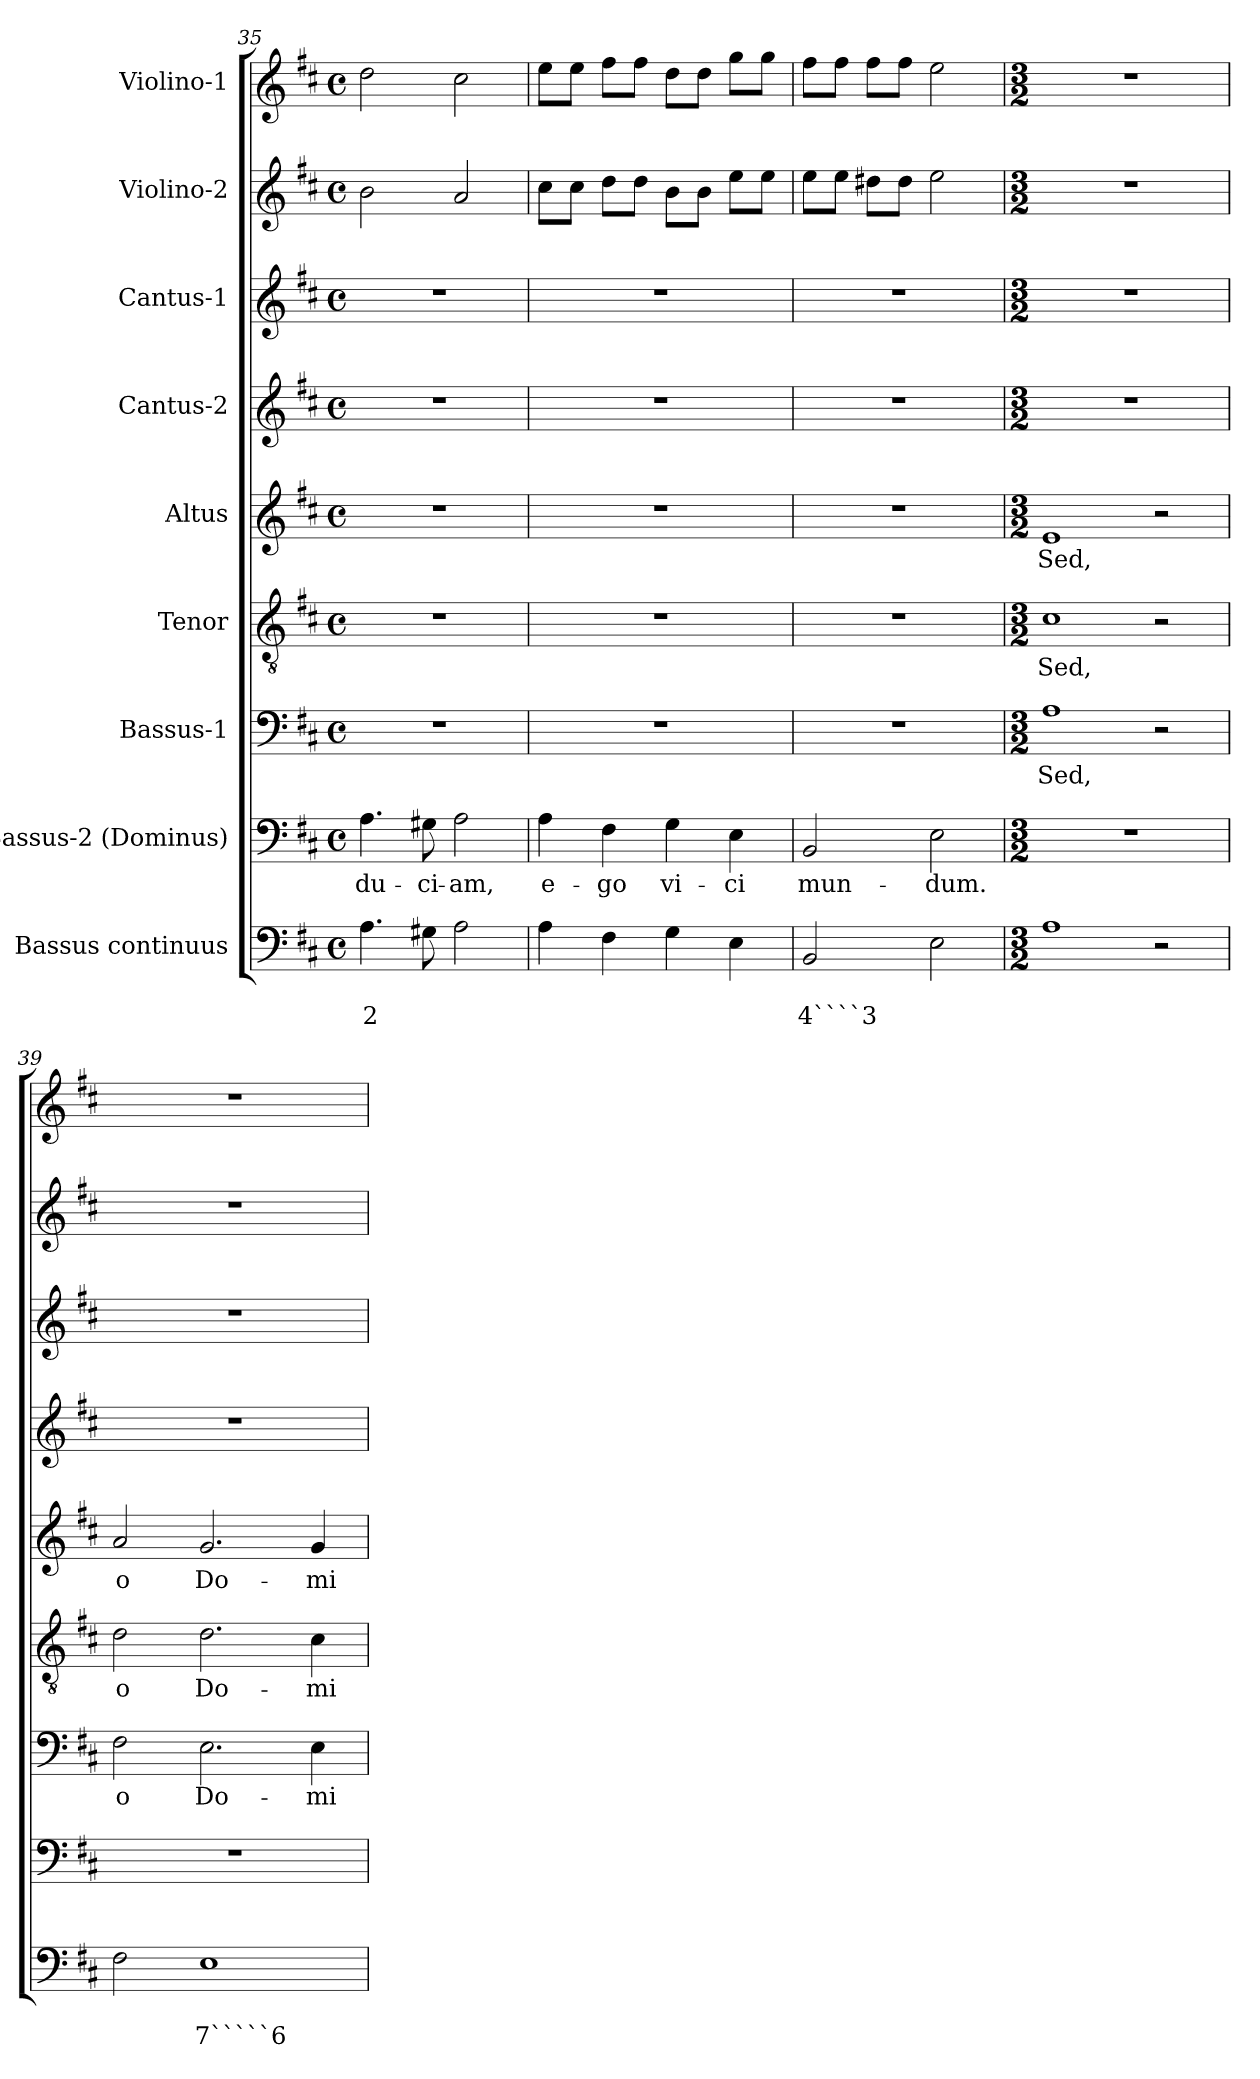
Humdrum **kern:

**kern	**text	**text	**kern	**text	**kern	**text	**kern	**text	**kern	**text	**kern	**kern	**kern	**kern
*part9	*part9	*part9	*part8	*part8	*part7	*part7	*part6	*part6	*part5	*part5	*part4	*part3	*part2	*part1
*staff9	*staff9	*staff9	*staff8	*staff8	*staff7	*staff7	*staff6	*staff6	*staff5	*staff5	*staff4	*staff3	*staff2	*staff1
*I"Bassus continuus	*	*	*I"Bassus-2 (Dominus)	*	*I"Bassus-1	*	*I"Tenor	*	*I"Altus	*	*I"Cantus-2	*I"Cantus-1	*I"Violino-2	*I"Violino-1
*clefF4	*	*	*clefF4	*	*clefF4	*	*clefGv2	*	*clefG2	*	*clefG2	*clefG2	*clefG2	*clefG2
*k[f#c#]	*	*	*k[f#c#]	*	*k[f#c#]	*	*k[f#c#]	*	*k[f#c#]	*	*k[f#c#]	*k[f#c#]	*k[f#c#]	*k[f#c#]
*D:	*	*	*D:	*	*D:	*	*D:	*	*D:	*	*D:	*D:	*D:	*D:
*M4/4	*	*	*M4/4	*	*M4/4	*	*M4/4	*	*M4/4	*	*M4/4	*M4/4	*M4/4	*M4/4
*met(c)	*	*	*met(c)	*	*met(c)	*	*met(c)	*	*met(c)	*	*met(c)	*met(c)	*met(c)	*met(c)
=35	=35	=35	=35	=35	=35	=35	=35	=35	=35	=35	=35	=35	=35	=35
!	!	!LO:LY:b	!	!LO:LY:b	!	!	!	!	!	!	!	!	!	!
4.A\	.	2	4.A\	-du-	1r	.	1r	.	1r	.	1r	1r	2b\	2dd\
!	!	!	!	!LO:LY:b	!	!	!	!	!	!	!	!	!	!
8G#X\	.	.	8G#X\	-ci-	.	.	.	.	.	.	.	.	.	.
!	!	!	!	!LO:LY:b	!	!	!	!	!	!	!	!	!	!
2A\	.	.	2A\	-am,	.	.	.	.	.	.	.	.	2a/	2cc#\
=36	=36	=36	=36	=36	=36	=36	=36	=36	=36	=36	=36	=36	=36	=36
!	!	!	!	!LO:LY:b	!	!	!	!	!	!	!	!	!	!
4A\	.	.	4A\	e-	1r	.	1r	.	1r	.	1r	1r	8cc#\L	8ee\L
.	.	.	.	.	.	.	.	.	.	.	.	.	8cc#\J	8ee\J
!	!	!	!	!LO:LY:b	!	!	!	!	!	!	!	!	!	!
4F#\	.	.	4F#\	-go	.	.	.	.	.	.	.	.	8dd\L	8ff#\L
.	.	.	.	.	.	.	.	.	.	.	.	.	8dd\J	8ff#\J
!	!	!	!	!LO:LY:b	!	!	!	!	!	!	!	!	!	!
4G\	.	.	4G\	vi-	.	.	.	.	.	.	.	.	8b\L	8dd\L
.	.	.	.	.	.	.	.	.	.	.	.	.	8b\J	8dd\J
!	!	!	!	!LO:LY:b	!	!	!	!	!	!	!	!	!	!
4E\	.	.	4E\	-ci	.	.	.	.	.	.	.	.	8ee\L	8gg\L
.	.	.	.	.	.	.	.	.	.	.	.	.	8ee\J	8gg\J
=37	=37	=37	=37	=37	=37	=37	=37	=37	=37	=37	=37	=37	=37	=37
!	!	!LO:LY:b	!	!LO:LY:b	!	!	!	!	!	!	!	!	!	!
2BB/	.	4````3	2BB/	mun-	1r	.	1r	.	1r	.	1r	1r	8ee\L	8ff#\L
.	.	.	.	.	.	.	.	.	.	.	.	.	8ee\J	8ff#\J
.	.	.	.	.	.	.	.	.	.	.	.	.	8dd#X\L	8ff#\L
.	.	.	.	.	.	.	.	.	.	.	.	.	8dd#\J	8ff#\J
!	!	!	!	!LO:LY:b	!	!	!	!	!	!	!	!	!	!
2E\	.	.	2E\	-dum.	.	.	.	.	.	.	.	.	2ee\	2ee\
=38	=38	=38	=38	=38	=38	=38	=38	=38	=38	=38	=38	=38	=38	=38
*M3/2	*	*	*M3/2	*	*M3/2	*	*M3/2	*	*M3/2	*	*M3/2	*M3/2	*M3/2	*M3/2
!	!	!	!	!	!	!LO:LY:b	!	!LO:LY:b	!	!LO:LY:b	!	!	!	!
1A	.	.	1.r	.	1A	Sed,	1c#	Sed,	1e	Sed,	1.r	1.r	1.r	1.r
2r	.	.	.	.	2r	.	2r	.	2r	.	.	.	.	.
=39	=39	=39	=39	=39	=39	=39	=39	=39	=39	=39	=39	=39	=39	=39
!	!	!	!	!	!	!LO:LY:b	!	!LO:LY:b	!	!LO:LY:b	!	!	!	!
2F#\	.	.	1.r	.	2F#\	o	2d\	o	2a/	o	1.r	1.r	1.r	1.r
!	!	!LO:LY:b	!	!	!	!LO:LY:b	!	!LO:LY:b	!	!LO:LY:b	!	!	!	!
1E	.	7`````6	.	.	2.E\	Do-	2.d\	Do-	2.g/	Do-	.	.	.	.
!	!	!	!	!	!	!LO:LY:b	!	!LO:LY:b	!	!LO:LY:b	!	!	!	!
.	.	.	.	.	4E\	-mi-	4c#\	-mi-	4g/	-mi-	.	.	.	.
=	=	=	=	=	=	=	=	=	=	=	=	=	=	=
*-	*-	*-	*-	*-	*-	*-	*-	*-	*-	*-	*-	*-	*-	*-
